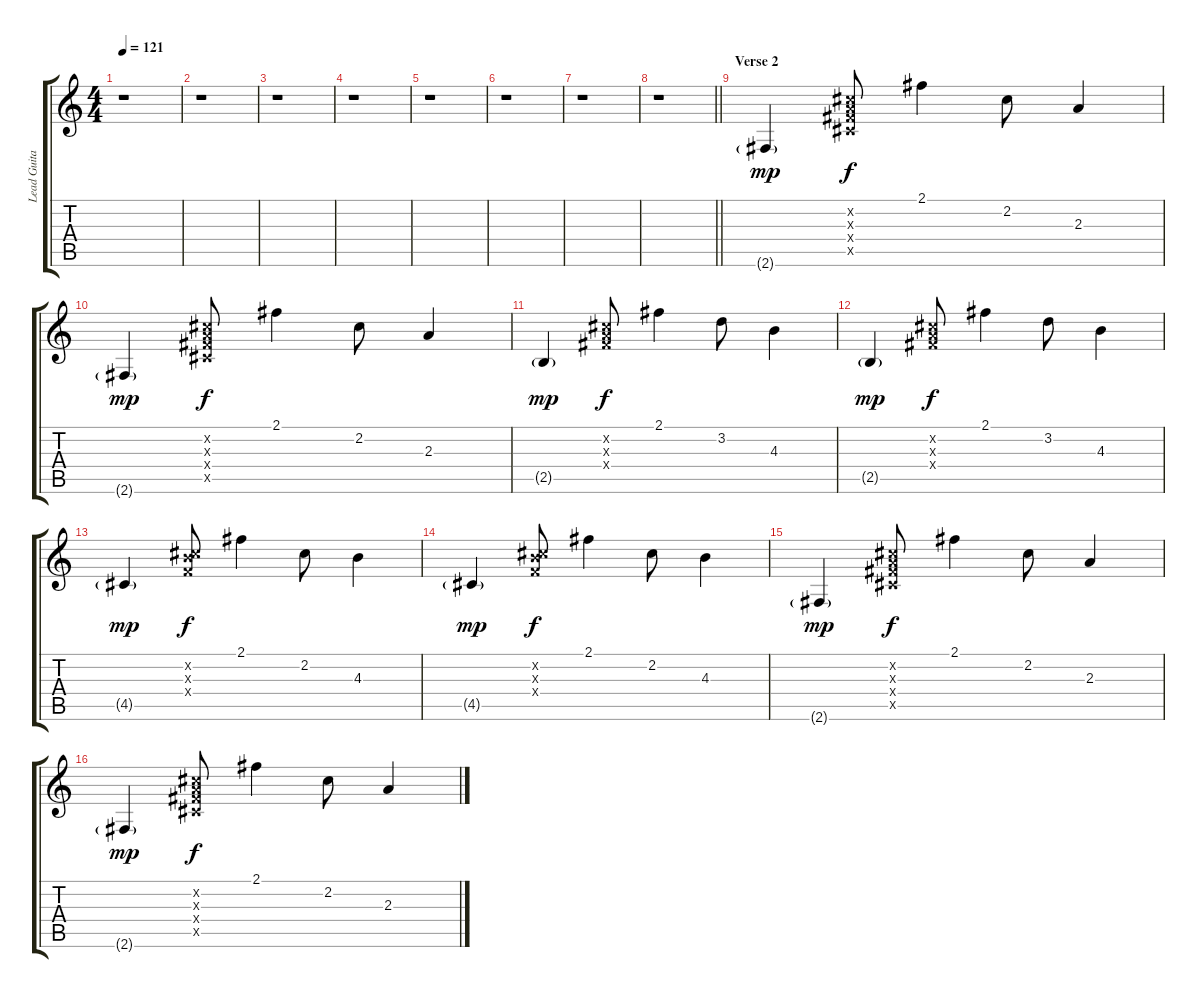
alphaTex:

\track ("Lead Guitar" "Lead Guita") {instrument overdrivenguitar}
\staff {score tabs}
\tuning (E4 B3 G3 D3 A2 E2) {hide}
\ts (4 4)
\tempo 121
\clef g2
\ks c
r.1{dy mp} |
r.1 |
r.1 |
r.1 |
r.1 |
r.1 |
r.1 |
\barLineRight lightlight
r.1 |
\section ("" "Verse 2")
2.6{g}.4 (2.2{x} 2.3{x} 4.4{x} 4.5{x}).8{dy f} 2.1.4 2.2.8 2.3.4 |
2.6{g}.4{dy mp} (2.2{x} 2.3{x} 4.4{x} 4.5{x}).8{dy f} 2.1.4 2.2.8 2.3.4 |
2.5{g}.4{dy mp} (2.2{x} 2.3{x} 4.4{x}).8{dy f} 2.1.4 3.2.8 4.3.4 |
2.5{g}.4{dy mp} (2.2{x} 2.3{x} 4.4{x}).8{dy f} 2.1.4 3.2.8 4.3.4 |
4.5{g}.4{dy mp} (2.2{x} 4.3{x} 3.4{x}).8{dy f} 2.1.4 2.2.8 4.3.4 |
4.5{g}.4{dy mp} (2.2{x} 4.3{x} 3.4{x}).8{dy f} 2.1.4 2.2.8 4.3.4 |
2.6{g}.4{dy mp} (2.2{x} 2.3{x} 4.4{x} 4.5{x}).8{dy f} 2.1.4 2.2.8 2.3.4 |
2.6{g}.4{dy mp} (2.2{x} 2.3{x} 4.4{x} 4.5{x}).8{dy f} 2.1.4 2.2.8 2.3.4
